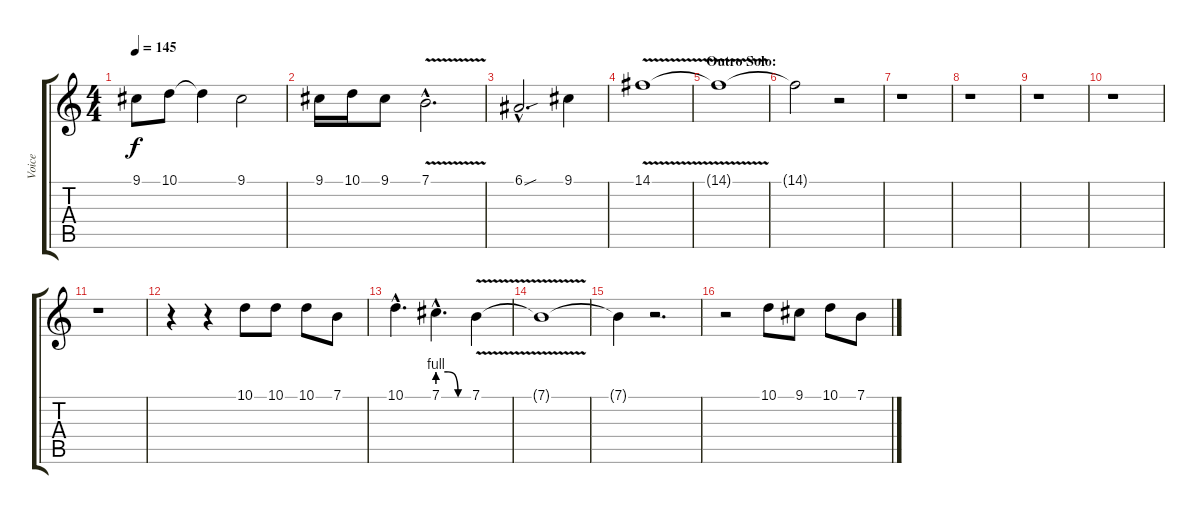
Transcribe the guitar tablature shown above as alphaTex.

\track ("Voice" "Voice") {instrument oboe}
\staff {score tabs}
\tuning (E4 B3 G3 D3 A2 E2) {hide}
\ts (4 4)
\tempo 145
\clef g2
\ks c
9.1.8{dy f} 10.1.8 10.1{t}.4 9.1.2 |
9.1.16 10.1.16 9.1.8 7.1{v hac}.2{d} |
6.1{sou hac}.2{d} 9.1.4 |
14.1{v}.1 |
\section ("" "Outro Solo:")
14.1{t}.1 |
14.1{t}.2 r.2 |
r.1 |
r.1 |
r.1 |
r.1 |
r.1 |
r.4 r.4 10.1.8 10.1.8 10.1.8 7.1.8 |
10.1{hac}.4{d} 7.1{be (custom 0 4 20 4 40 0 60 0) hac}.4{d} 7.1{v}.4 |
7.1{t}.1 |
7.1{t}.4 r.2{d} |
r.2 10.1.8 9.1.8 10.1.8 7.1.8
